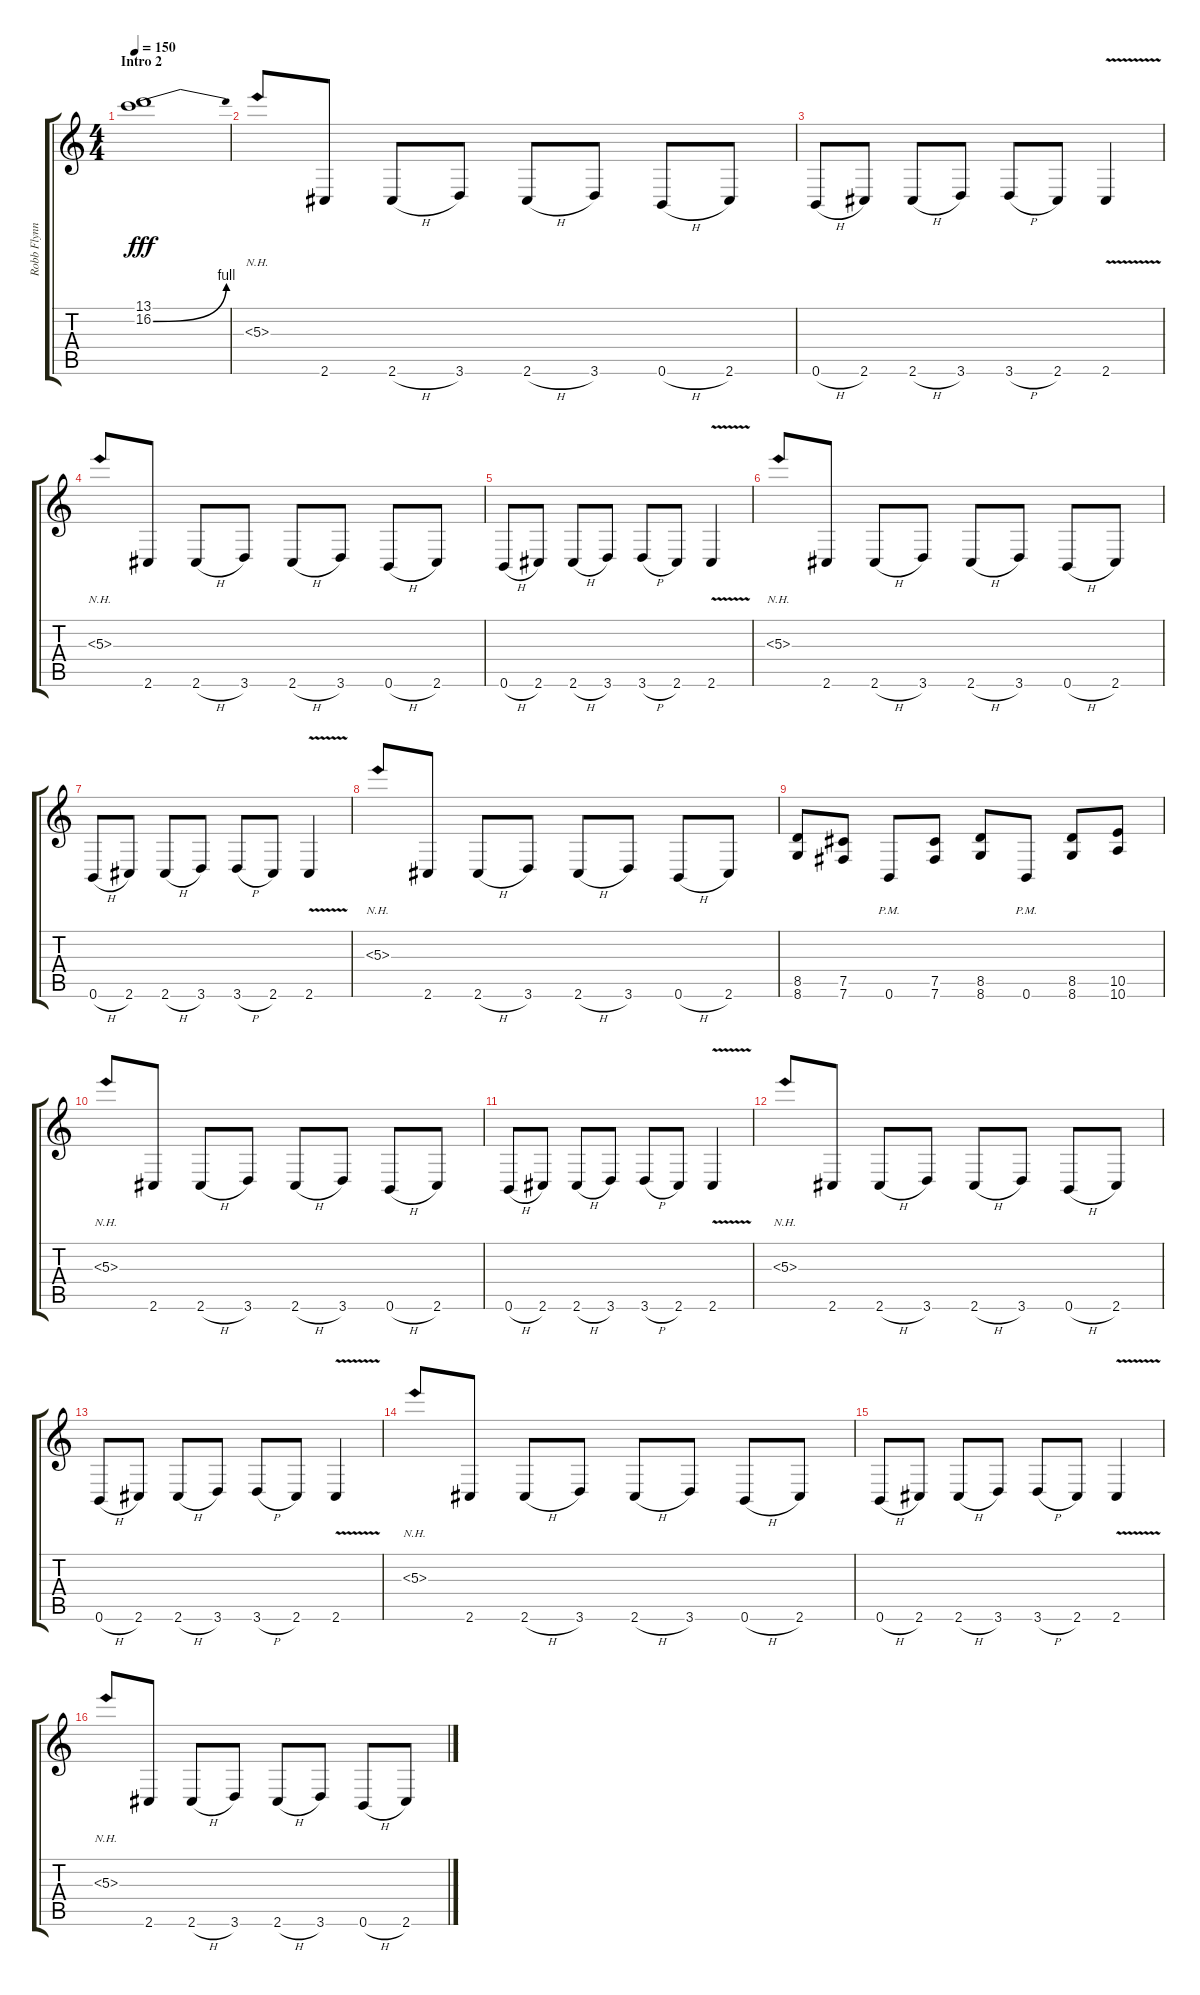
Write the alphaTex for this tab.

\track ("Robb Flynn" "Robb Flynn") {instrument distortionguitar}
\staff {score tabs}
\tuning (Db4 Ab3 E3 B2 Gb2 B1) {hide}
\ts (4 4)
\section ("" "Intro 2")
\tempo 150
\clef g2
\ks c
(13.1 16.2{be (bend 0 0 60 4)}).1{dy fff volume 13} |
5.3{nh}.8 2.6.8 2.6{h}.8 3.6.8 2.6{h}.8 3.6.8 0.6{h}.8 2.6.8 |
0.6{h}.8 2.6.8 2.6{h}.8 3.6.8 3.6{h}.8 2.6.8 2.6{v}.4 |
5.3{nh}.8 2.6.8 2.6{h}.8 3.6.8 2.6{h}.8 3.6.8 0.6{h}.8 2.6.8 |
0.6{h}.8 2.6.8 2.6{h}.8 3.6.8 3.6{h}.8 2.6.8 2.6{v}.4 |
5.3{nh}.8 2.6.8 2.6{h}.8 3.6.8 2.6{h}.8 3.6.8 0.6{h}.8 2.6.8 |
0.6{h}.8 2.6.8 2.6{h}.8 3.6.8 3.6{h}.8 2.6.8 2.6{v}.4 |
5.3{nh}.8 2.6.8 2.6{h}.8 3.6.8 2.6{h}.8 3.6.8 0.6{h}.8 2.6.8 |
(8.5 8.6).8 (7.5 7.6).8 0.6{pm}.8 (7.5 7.6).8 (8.5 8.6).8 0.6{pm}.8 (8.5 8.6).8 (10.5 10.6).8 |
5.3{nh}.8 2.6.8 2.6{h}.8 3.6.8 2.6{h}.8 3.6.8 0.6{h}.8 2.6.8 |
0.6{h}.8 2.6.8 2.6{h}.8 3.6.8 3.6{h}.8 2.6.8 2.6{v}.4 |
5.3{nh}.8 2.6.8 2.6{h}.8 3.6.8 2.6{h}.8 3.6.8 0.6{h}.8 2.6.8 |
0.6{h}.8 2.6.8 2.6{h}.8 3.6.8 3.6{h}.8 2.6.8 2.6{v}.4 |
5.3{nh}.8 2.6.8 2.6{h}.8 3.6.8 2.6{h}.8 3.6.8 0.6{h}.8 2.6.8 |
0.6{h}.8 2.6.8 2.6{h}.8 3.6.8 3.6{h}.8 2.6.8 2.6{v}.4 |
5.3{nh}.8 2.6.8 2.6{h}.8 3.6.8 2.6{h}.8 3.6.8 0.6{h}.8 2.6.8
